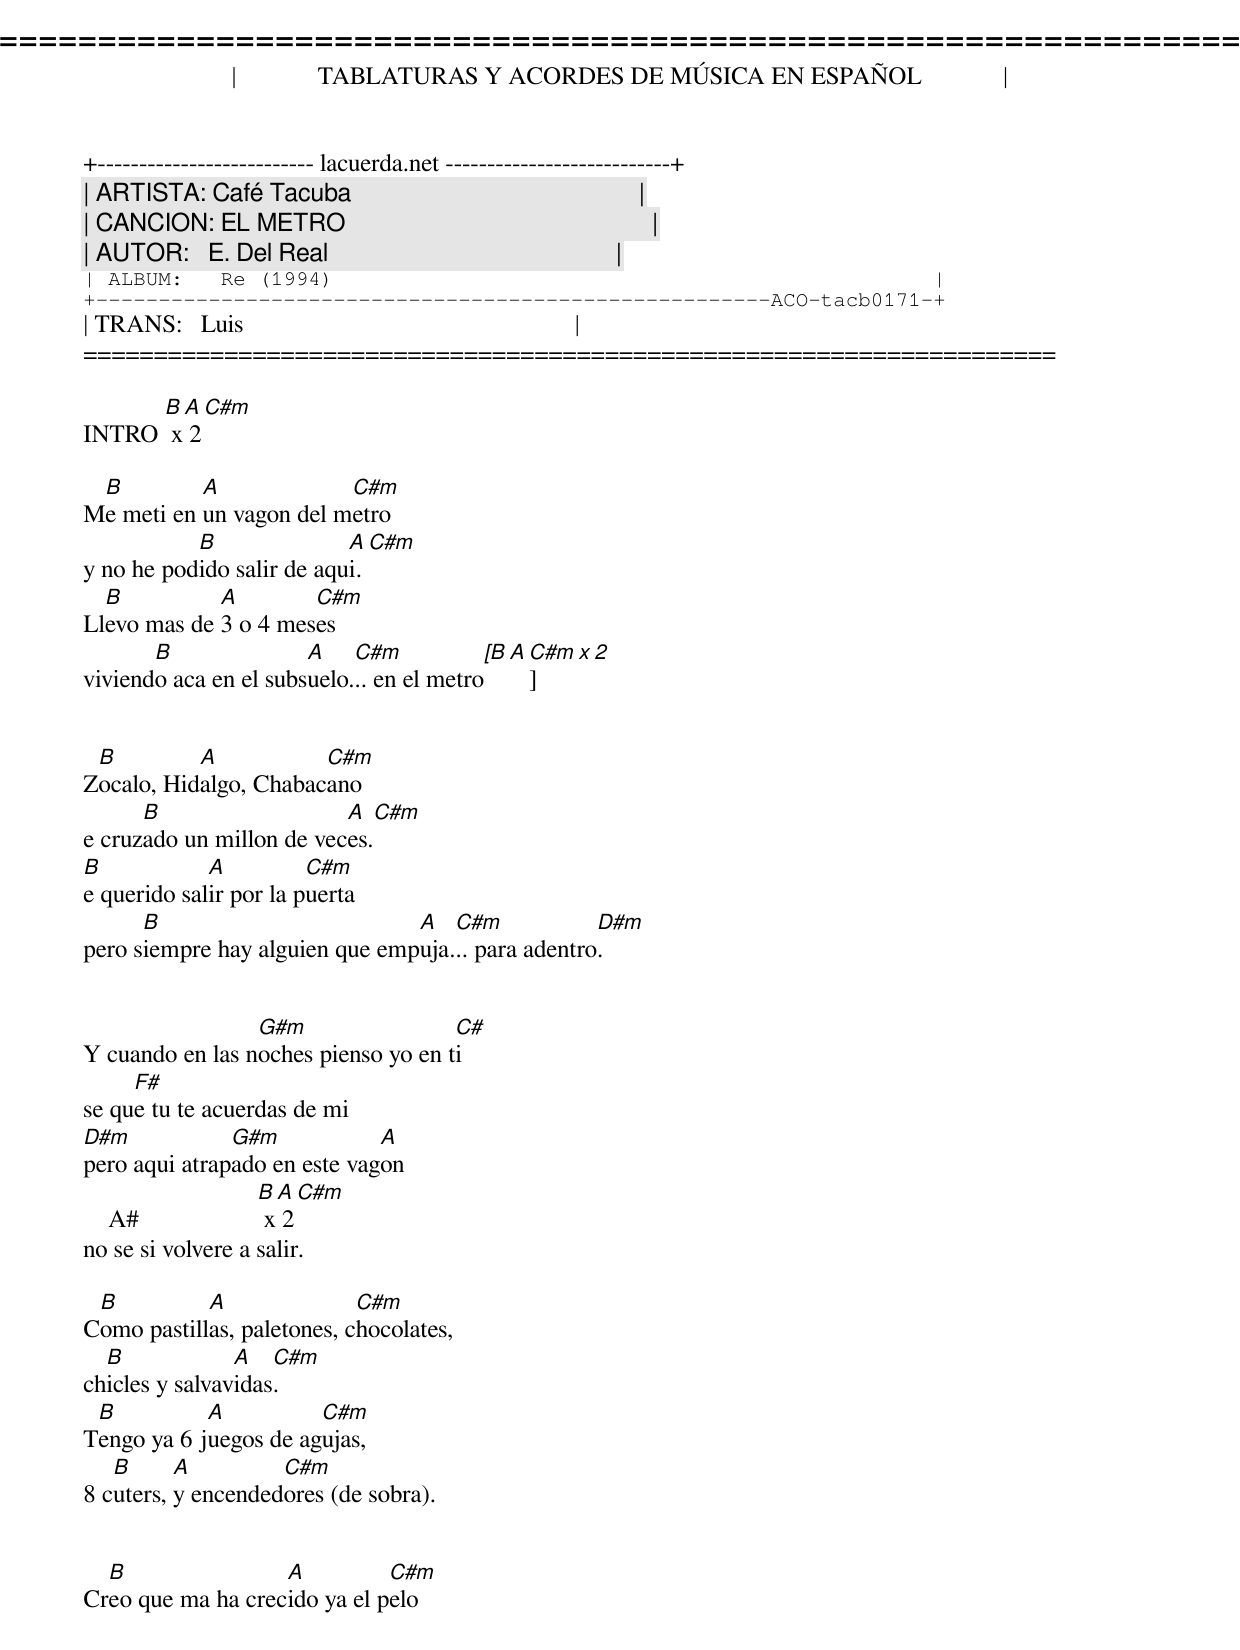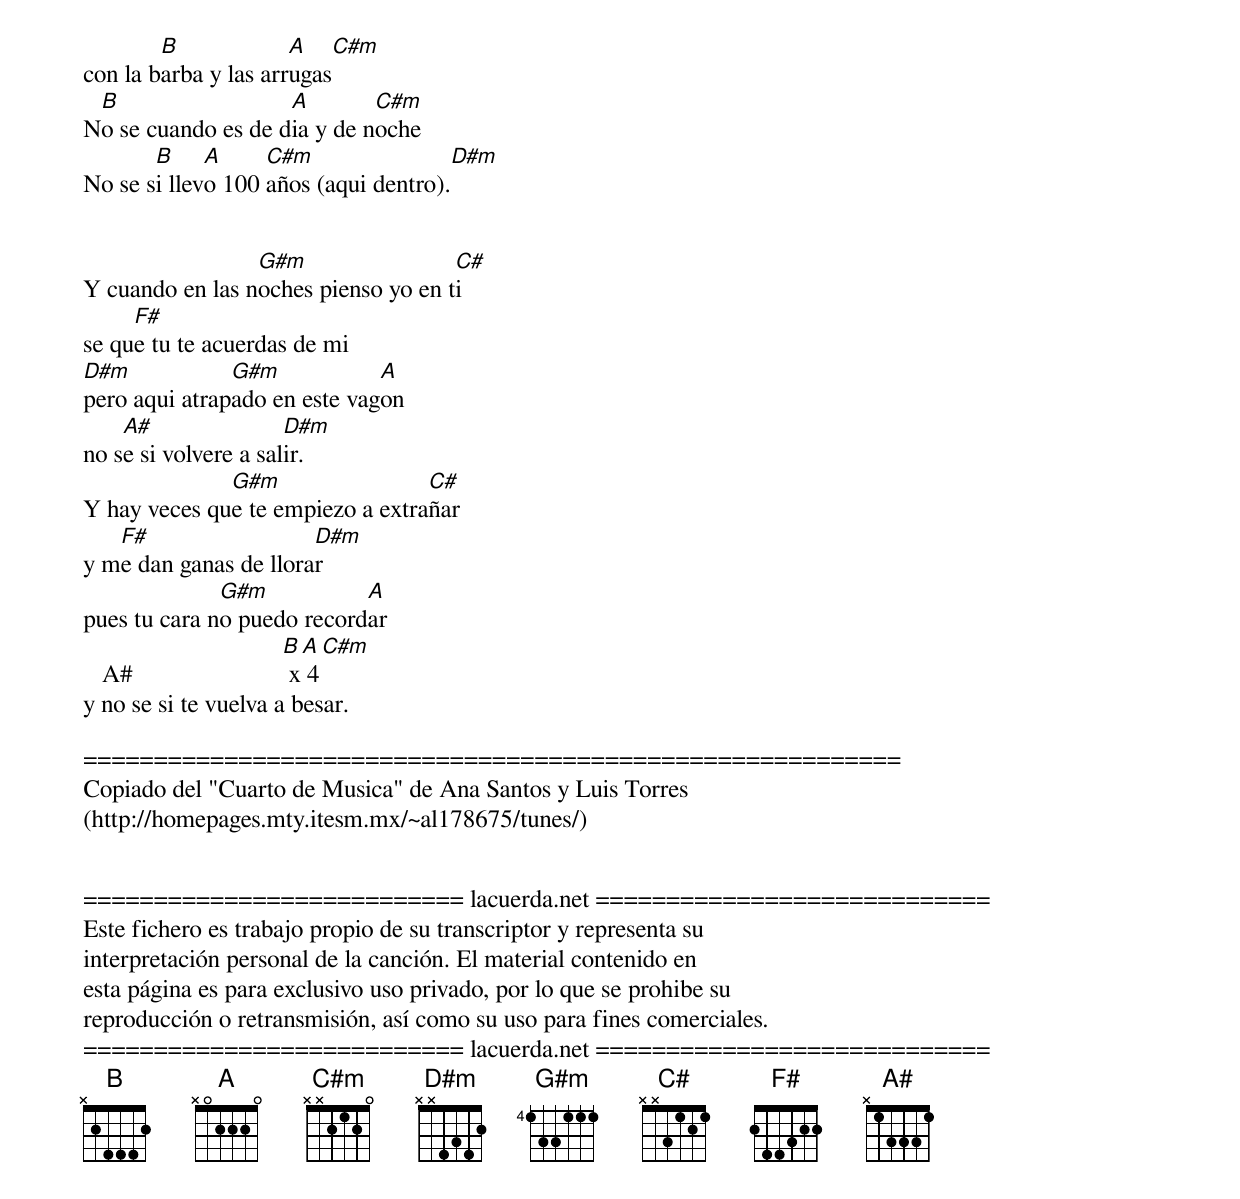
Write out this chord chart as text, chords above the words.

=====================================================================
|             TABLATURAS Y ACORDES DE MÚSICA EN ESPAÑOL             |
+-------------------------- lacuerda.net ---------------------------+
| ARTISTA: Café Tacuba                                              |
| CANCION: EL METRO                                                 |
| AUTOR:   E. Del Real                                              |
| ALBUM:   Re (1994)                                                |
+------------------------------------------------------ACO-tacb0171-+
| TRANS:   Luis                                                     |
=====================================================================

INTRO [B A C#m] x 2

 B         A             C#m
Me meti en un vagon del metro
           B               A C#m
y no he podido salir de aqui.
  B          A        C#m
Llevo mas de 3 o 4 meses
       B               A    C#m            [B A C#m] x 2
viviendo aca en el subsuelo... en el metro


 B         A           C#m
Zocalo, Hidalgo, Chabacano
      B                   A  C#m
e cruzado un millon de veces.
B            A          C#m
e querido salir por la puerta
      B                         A   C#m            D#m
pero siempre hay alguien que empuja... para adentro.


                 G#m                 C#
Y cuando en las noches pienso yo en ti
     F#
se que tu te acuerdas de mi
D#m            G#m            A
pero aqui atrapado en este vagon
    A#                   [B A C#m] x 2
no se si volvere a salir.

 B          A               C#m
Como pastillas, paletones, chocolates,
  B             A   C#m
chicles y salvavidas.
 B          A          C#m
Tengo ya 6 juegos de agujas,
   B      A         C#m
8 cuters, y encendedores (de sobra).


  B                A          C#m
Creo que ma ha crecido ya el pelo
        B             A   C#m
con la barba y las arrugas
 B                  A        C#m
No se cuando es de dia y de noche
       B     A     C#m                D#m
No se si llevo 100 años (aqui dentro).


                 G#m                 C#
Y cuando en las noches pienso yo en ti
     F#
se que tu te acuerdas de mi
D#m            G#m            A
pero aqui atrapado en este vagon
    A#                D#m
no se si volvere a salir.
              G#m                 C#
Y hay veces que te empiezo a extrañar
   F#                  D#m
y me dan ganas de llorar
              G#m           A
pues tu cara no puedo recordar
   A#                        [B A C#m] x 4
y no se si te vuelva a besar.

==========================================================
Copiado del "Cuarto de Musica" de Ana Santos y Luis Torres
(http://homepages.mty.itesm.mx/~al178675/tunes/)


=========================== lacuerda.net ============================
Este fichero es trabajo propio de su transcriptor y representa su
interpretación personal de la canción. El material contenido en
esta página es para exclusivo uso privado, por lo que se prohibe su
reproducción o retransmisión, así como su uso para fines comerciales.
=========================== lacuerda.net ============================
